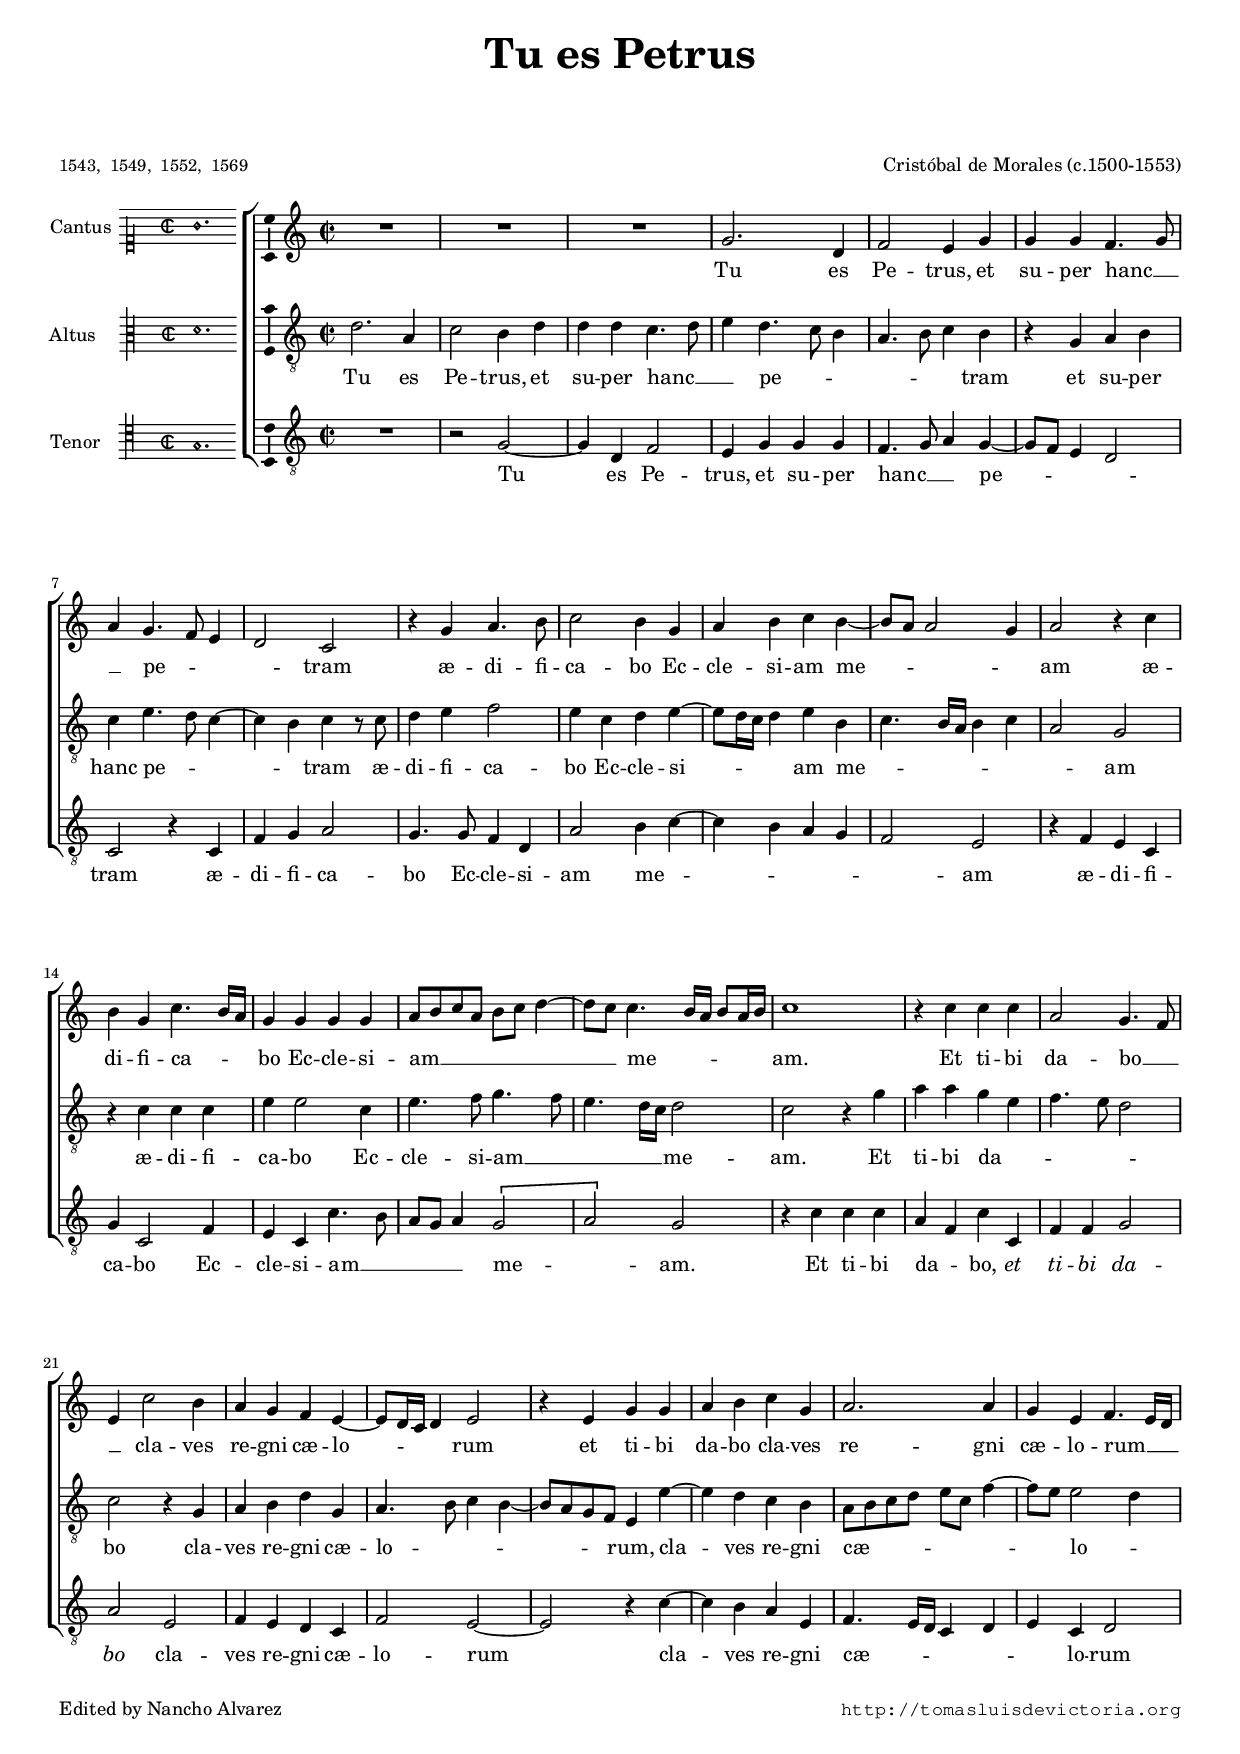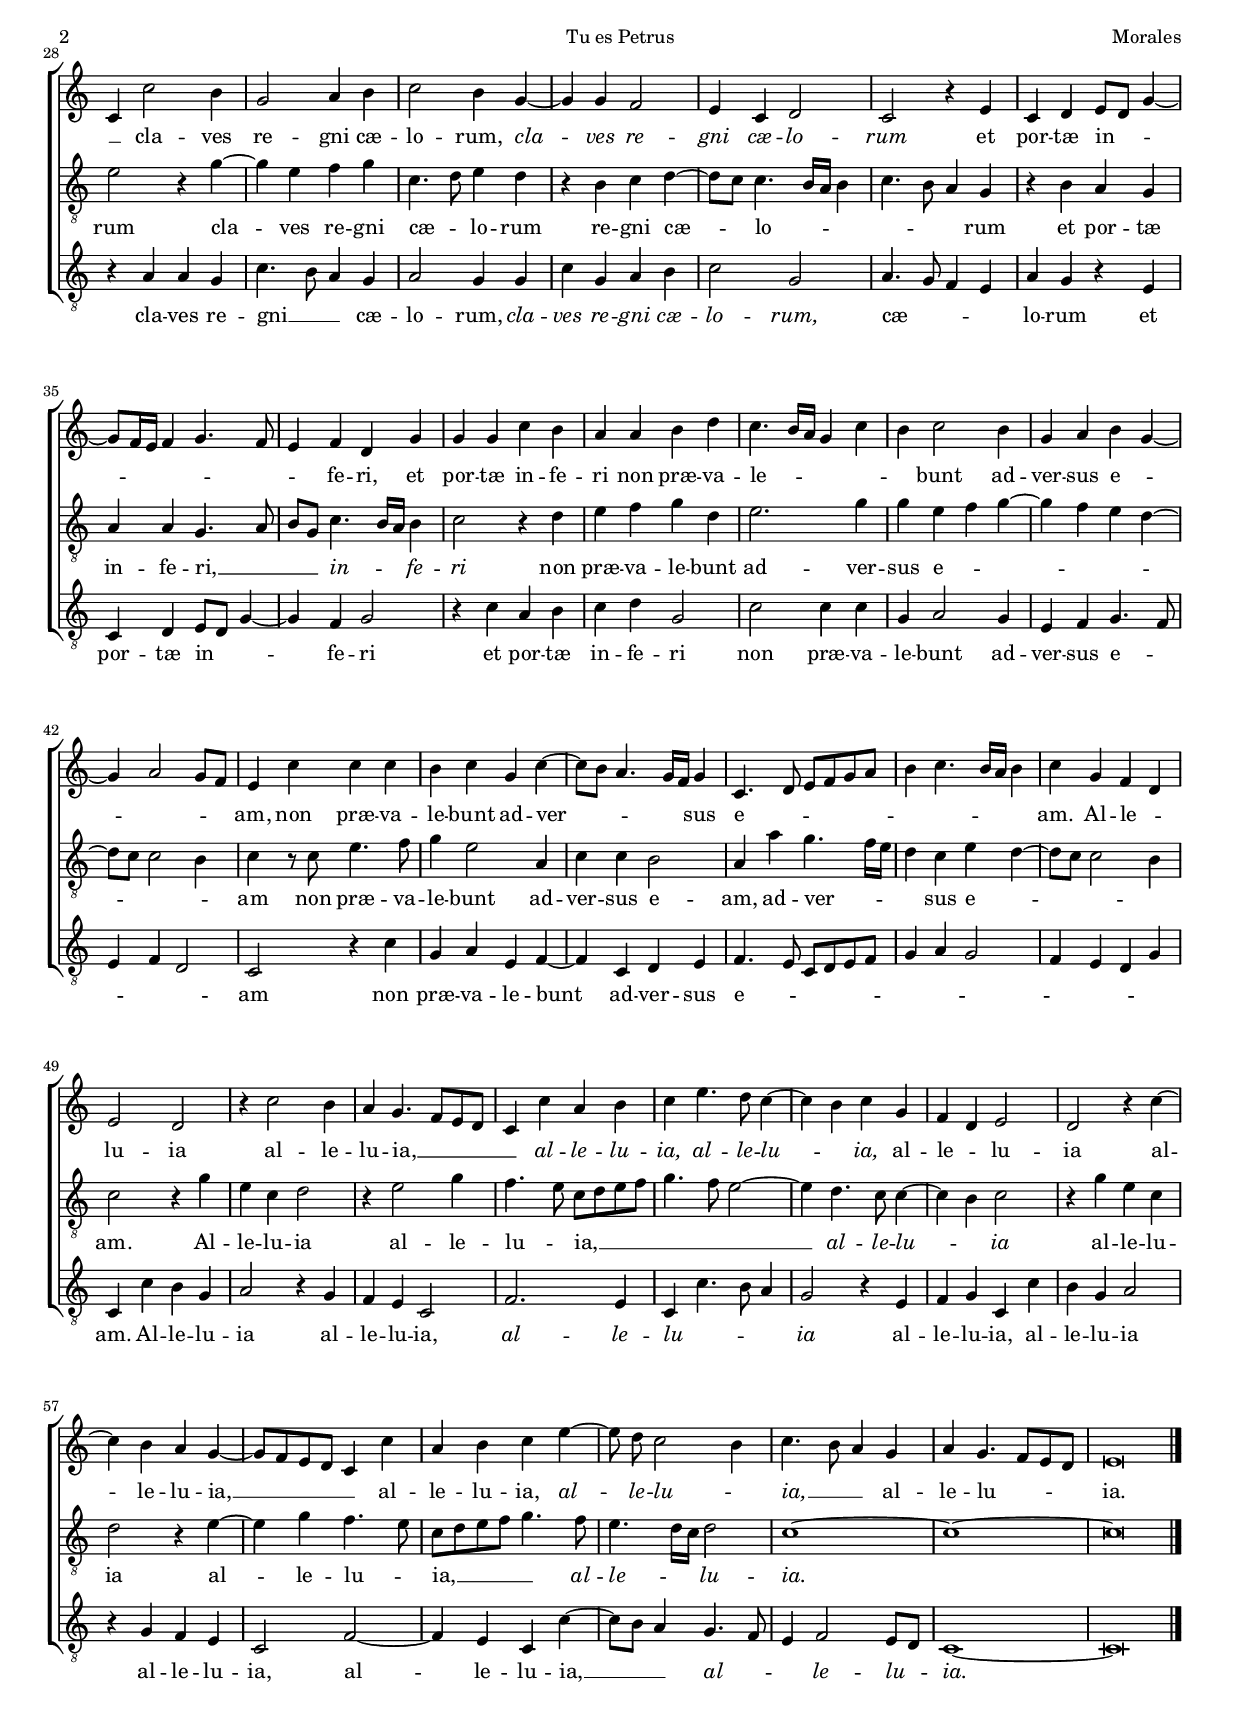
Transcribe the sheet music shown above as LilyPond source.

\version "2.18.0"

#(set-default-paper-size "a4")
#(set-global-staff-size 16.3)
#(ly:set-option 'point-and-click #f)
%mobile -s16 -i3.4

italicas=\override LyricText.font-shape = #'italic
rectas=\override LyricText.font-shape = #'upright
ss=\once \set suggestAccidentals = ##t
incipitwidth = 20

htitle="Tu es Petrus"
hcomposer="Morales"

\header {
	title=\markup{\fontsize #3 "Tu es Petrus"}
	subtitle=\markup{\column{" " " " " "}}
	%subsubtitle=\markup{\column{" " " " " "}}
	composer="Cristóbal de Morales (c.1500-1553)"
        pdfauthor=\composer
	%opus="(-)"
	poet=\markup{\smaller "1543,  1549,  1552,  1569"}
	% Venecia, Venecia, Venecia y Lovaina
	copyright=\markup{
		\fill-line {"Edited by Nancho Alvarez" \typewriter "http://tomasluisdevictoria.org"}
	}
%	tagline=""
}

global={\key c \major \time 2/2 \skip 1*63 \bar "|."
}


cantus=\relative c''{
	R1*3
	g2. d4
	f2 e4 g
	g4 g f4. g8
	a4 g4. f8 e4
	d2 c
	r4 g' a4. b8
	c2 b4 g 
	a b c b ~
	b8 a a2 g4 
	a2 r4 c
	b g c4. b16 a
	g4 g g g
	a8 b c a b c d4 ~
	d8 c c4. b16[ a] b8[ a16 b]
	c1
	r4 c c c
	a2 g4. f8
	e4 c'2 b4
	a4 g f e ~
	e8 d16 c d4 e2
	r4 e g g
	a b c g
	a2. a4
	g e f4. e16 d
	c4 c'2 b4 g2 a4 b
	c2 b4 g ~
	g g f2
	e4 c d2
	c r4 e
	c d e8 d g4 ~
	g8 f16 e f4 g4. f8
	e4 f d g
	g g c b
	a a b d
	c4. b16 a g4 c
	b c2 b4
	g4 a b g ~
	g a2 g8 f
	e4 c' c c
	b4 c g c ~
	c8 b a4. g16 f g4
	c,4. d8 e f g a
	b4 c4. b16 a b4
	c g f d
	e2 d
	r4 c'2 b4
	a4 g4. f8 e d
	c4 c' a b
	c e4. d8 c4 ~
	c b c g
	f d e2
	d r4 c' ~
	c4 b a g ~
	g8 f e d c4 c' 
	a b c e ~
	e8 \noBeam d c2 b4
	c4. b8 a4 g
	a g4. f8 e d
	e\breve*1/2
}

altus=\relative c'{
	d2. a4
	c2 b4 d
	d d c4. d8
	e4 d4. c8 b4
	a4. b8 c4 b
	r4 g a b
	c e4. d8 c4 ~
	c b c r8 c
	d4 e f2
	e4 c d e ~
	e8 d16 c d4 e b
	c4. b16 a b4 c
	a2 g
	r4 c c c
	e e2 c4
	e4. f8 g4. f8 % CSIC sugiere fis el primer fa
	e4. d16 c d2
	c r4 g'
	a a g e
	f4. e8 d2
	c r4 g
	a b d g,
	a4. b8 c4 b ~
	b8 a g f e4 e' ~
	e d c b
	a8 b c d e c f4 ~
	f8 e e2 d4
	e2 r4 g ~
	g e f g
	c,4. d8 e4 d
	r4 b c d ~
	d8 c c4. b16 a b4
	c4. b8 a4 g
	r4 b a g
	a a g4. a8
	b g c4. b16 a b4
	c2 r4 d
	e f g d % CSIC sugiere fis
	e2. g4
	g e f g ~ % CSIC sugiere fis
	g4 f e d ~
	d8 c c2 b4
	c4 r8 c e4. f8
	g4 e2 a,4
	c c b2
	a4 a' g4. f16 e
	d4 c e d ~
	d8 c c2 b4
	c2 r4 g'
	e c d2
	r4 e2 g4
	f4. e8 c8 d e f
	g4. f8 e2 ~
	e4 d4. c8 c4 ~
	c b c2
	r4 g' e c
	d2 r4 e ~
	e g f4. e8
	c8 d e f g4. f8
	e4. d16 c d2
	c1 ~
	c ~ 
	c\breve*1/2
}

tenor=\relative c'{
	R1
	r2 g ~
	g4 d f2
	e4 g g g
	f4. g8 a4 g ~
	g8 f e4 d2
	c r4 c
	f g a2
	g4. g8 f4 d
	a'2 b4 c ~
	c4 b a g
	f2 e
	r4 f e c
	g'4 c,2 f4
	e c c'4. b8
	a8 g a4 \[g2
	a\] g
	r4c c c
	a f c' c,
	f f g2
	a2 e
	f4 e d c
	f2e ~
	e r4 c' ~
	c b a e
	f4. e16 d c4 d
	e c d2
	r4 a' a g
	c4. b8 a4 g
	a2 g4 g
	c4 g a b
	c2 g
	a4. g8 f4 e
	a g r e
	c d e8 d g4 ~
	g f g2
	r4 c a b
	c d g,2
	c c4 c
	g a2 g4
	e4 f g4. f8
	e4 f d2
	c r4 c'
	g4 a e f ~
	f c d e
	f4. e8 c8 d e f
	g4 a g2
	f4 e d g
	c, c' b g
	a2 r4 g f e c2
	f2. e4
	c4 c'4 .b8 a4
	g2 r4 e
	f g c, c'
	b g a2
	r4 g f e
	c2 f ~
	f4 e c c' ~
	c8 b a4 g4. f8
	e4 f2 e8 d
	c1 ~
	c\breve*1/2
}

textocantus=\lyricmode{
Tu es Pe -- trus,
et su -- per hanc __ _ _ pe -- _ _ _ tram
æ -- di -- fi -- ca -- bo Ec -- cle -- si -- am me -- _ _ _ am
æ -- di -- fi -- ca -- _ _ bo
Ec -- cle -- si -- am __ _ _ _ _ _ _ _ me -- _ _ _ _ _ am.
Et ti -- bi da -- bo __ _ _ cla -- ves re -- gni cæ -- lo -- _ _ _ rum
et ti -- bi da -- bo cla -- ves re -- gni cæ -- lo -- rum __ _ _ _
cla -- ves re -- gni cæ -- lo -- rum,
\italicas 
cla -- ves re -- gni cæ -- lo -- rum
\rectas 
et por -- tæ in -- _ _ _ _ _ _ _ _ fe -- ri,
et por -- tæ in -- fe -- ri non præ -- va -- le -- _ _ _ _ _ bunt
ad -- ver -- sus e -- _ _ _ _ am,
non præ -- va -- le -- bunt ad -- ver -- _ _ _ _ sus e -- _ _ _ _ _ _ _ _ _ _ am.
Al -- le -- _ lu -- ia
al -- le -- lu -- ia, __ _ _ _ _ 
\italicas 
al -- le -- lu -- ia,
al -- le -- lu -- _ ia,
\rectas 
al -- le -- _ lu -- ia
al -- le -- lu -- ia, __ _ _ _ _ 
al -- le -- lu -- ia,
\italicas 
al -- le -- lu -- _ ia, __ _ _ 
\rectas 
al -- le -- lu -- _ _ _ ia.
Tu es Pe -- trus,
et su -- per hanc __ _ _ pe -- _ _ _ _ _ tram
et su -- per hanc pe -- _ _ _ tram
æ -- di -- fi -- ca -- bo Ec -- cle -- si -- _ _ _ am me -- _ _ _ _ _ _ am
æ -- di -- fi -- ca -- bo Ec -- cle -- si -- am __ _ _ _ _ me -- am.
Et ti -- bi da -- _ _ _ _ bo
cla -- ves re -- gni cæ -- lo -- _ _ _ _ _ _ rum,
cla -- ves re -- gni cæ -- _ _ _ _ _ _ _ lo -- _ rum
cla -- ves re -- gni cæ -- _ lo -- rum
re -- gni cæ -- _ lo -- _ _ _ _ _ _ rum
et por -- tæ in -- fe -- ri, __ _ _ _ 
\italicas 
in -- _ _ fe -- ri
\rectas 
non præ -- va -- le -- bunt ad -- ver -- sus e -- _ _ _ _ _ _ _ _ am
non præ -- va -- le -- bunt ad -- ver -- sus e -- am,
ad -- ver -- _ _ _ sus e -- _ _ _ _ am.
Al -- le -- lu -- ia
al -- le -- lu -- _ ia, __ _ _ _ _ _ _ 
\italicas 
al -- le -- lu -- _ ia
\rectas 
al -- le -- lu -- ia
al -- le -- lu -- _ ia, __ _ _ _ _ 
\italicas 
al -- le -- _ _ lu -- ia.
}

textoaltus=\lyricmode{
Tu es Pe -- trus,
et su -- per hanc __ _ _ pe -- _ _ _ _ _ tram
et su -- per hanc pe -- _ _ _ tram
æ -- di -- fi -- ca -- bo
Ec -- cle -- si -- _ _ _ am me -- _ _ _ _ _ _ am
æ -- di -- fi -- ca -- bo
Ec -- cle -- si -- am __ _ _ _ _ me -- am.
Et ti -- bi da -- _ _ _ _ bo
cla -- ves re -- gni cæ -- lo -- _ _ _ _ _ _ rum,
cla -- ves re -- gni cæ -- _ _ _ _ _ _ _ lo -- _ rum
cla -- ves re -- gni cæ -- _ lo -- rum
re -- gni cæ -- _ lo -- _ _ _ _ _ _ rum
et por -- tæ in -- fe -- ri, __ _ _ _ 
\italicas 
in -- _ _ fe -- ri
\rectas 
non præ -- va -- le -- bunt ad -- ver -- sus e -- _ _ _ _ _ _ _ _ am
non præ -- va -- le -- bunt ad -- ver -- sus e -- am,
ad -- ver -- _ _ _ sus e -- _ _ _ _ am.
Al -- le -- lu -- ia
al -- le -- lu -- _ ia, __ _ _ _ _ _ _ 
\italicas 
al -- le -- lu -- _ ia
\rectas 
al -- le -- lu -- ia
al -- le -- lu -- _ ia, __ _ _ _ _ 
\italicas 
al -- le -- _ _ lu -- ia.
}

textotenor=\lyricmode{
Tu es Pe -- trus,
et su -- per hanc __ _ _ 
pe -- _ _ _ tram
æ -- di -- fi -- ca -- bo Ec -- cle -- si -- am me -- _ _ _ _ _ am
æ -- di -- fi -- ca -- bo Ec -- cle -- si -- am __ _ _ _ _ me -- _ am.
Et ti -- bi da -- _ bo,
\italicas 
et ti -- bi da -- bo 
\rectas 
cla -- ves re -- gni cæ -- lo -- rum
cla -- ves re -- gni cæ -- _ _ _ _ _ lo -- rum
cla -- ves re -- gni __ _ _ cæ -- lo -- rum,
\italicas 
cla -- ves re -- gni cæ -- lo -- rum,
\rectas 
cæ -- _ _ _ lo -- rum
et por -- tæ in -- _ _ fe -- ri
et por -- tæ in -- fe -- ri
non præ -- va -- le -- bunt
ad -- ver -- sus e -- _ _ _ _ am
non præ -- va -- le -- bunt ad -- ver -- sus e -- _ _ _ _ _ _ _ _ _ _ _ _ am.
Al -- le -- lu -- ia
al -- le -- lu -- ia,
\italicas 
al -- le -- lu -- _ _ _ ia
\rectas 
al -- le -- lu -- ia,
al -- le -- lu -- ia
al -- le -- lu -- ia,
al -- le -- lu -- ia, __ _ _ 
\italicas 
al -- _ _ le -- lu -- _ ia.
}

incipitcantus=\markup{
	\score{
		{ 
		\set Staff.instrumentName="Cantus "
		\override NoteHead.style = #'neomensural
		\override Staff.TimeSignature.style = #'neomensural
		\cadenzaOn 
		\clef "petrucci-c1"
		\key c \major
		\time 2/2
		g'1.
		} 
	\layout { line-width=\incipitwidth indent = 0 }
	}
}

incipitaltus=\markup{
	\score{
		{ 
		\set Staff.instrumentName="Altus    "
		\override NoteHead.style = #'neomensural 
		\override Staff.TimeSignature.style = #'neomensural
		\cadenzaOn 
		\clef "petrucci-c3"
		\key c \major
		\time 2/2
		d'1.
		} 
	\layout { line-width=\incipitwidth indent = 0 }
	}
}


incipittenor=\markup{
	\score{
		{ 
		\set Staff.instrumentName="Tenor   "
		\override NoteHead.style = #'neomensural 
		\override Staff.TimeSignature.style = #'neomensural
		\cadenzaOn 
		\clef "petrucci-c4"
		\key c \major
		\time 2/2
		g1.
		} 
	\layout { line-width=\incipitwidth indent=0 }
	}
}


\score {\transpose c' c'{
\new ChoirStaff<<

	\new Staff <<\global
	\new Voice="v1" {
		\set Staff.instrumentName=\incipitcantus
		\clef "treble"
		\cantus }
	\new Lyrics \lyricsto "v1" {\textocantus }
	>>

	\new Staff <<\global
	\new Voice="v2" {
		\set Staff.instrumentName=\incipitaltus
		\clef "G_8"
		\altus }
	\new Lyrics \lyricsto "v2" {\textoaltus }
	>>
	
	\new Staff <<\global
	\new Voice="v3" {
		\set Staff.instrumentName=\incipittenor
		\clef "G_8"
		\tenor }
	\new Lyrics \lyricsto "v3" {\textotenor }
	>>
	
>>

	} % transpose

\layout{ 
	\context {\Lyrics 
		\override VerticalAxisGroup.staff-affinity = #UP
		\override VerticalAxisGroup.nonstaff-relatedstaff-spacing =
			#'((basic-distance . 0) (minimum-distance . 0) (padding . 1))
		\override LyricText.font-size = #1.2
		\override LyricHyphen.minimum-distance = #0.5
	}
	\context {\Score 
		\override BarNumber.padding = #2 
	}
	\context {\Voice 
		%melismaBusyProperties = #'()
		%autoBeaming = ##f
	}
	%\context { \Staff \RemoveEmptyStaves }
	\context {\Staff 
		\override VerticalAxisGroup.staff-staff-spacing =
			#'((basic-distance . 11) (minimum-distance . 0) (padding . 1))
		\consists Ambitus_engraver 
		\override LigatureBracket.padding = #1
	}
}

%\midi {}

}


\paper{
	evenHeaderMarkup=\markup  \fill-line { \fromproperty #'page:page-number-string \htitle \hcomposer }
	oddHeaderMarkup= \markup  \fill-line { \on-the-fly #not-first-page \hcomposer \on-the-fly #not-first-page \htitle \on-the-fly #not-first-page \fromproperty #'page:page-number-string }
	%system-count=8
	ragged-last-bottom = ##f
	indent=3.3\cm
	system-system-spacing =
	#'((basic-distance . 20) (minimum-distance . 0) (padding . 5))
	top-system-spacing = % header
	#'((basic-distance . 8) (minimum-distance . 0) (padding . 0))
	last-bottom-spacing = % footer
	#'((basic-distance . 12) (minimum-distance . 0) (padding . 0))
	%top-markup-spacing #'basic-distance = 0
	markup-system-spacing #'basic-distance = 20

}
